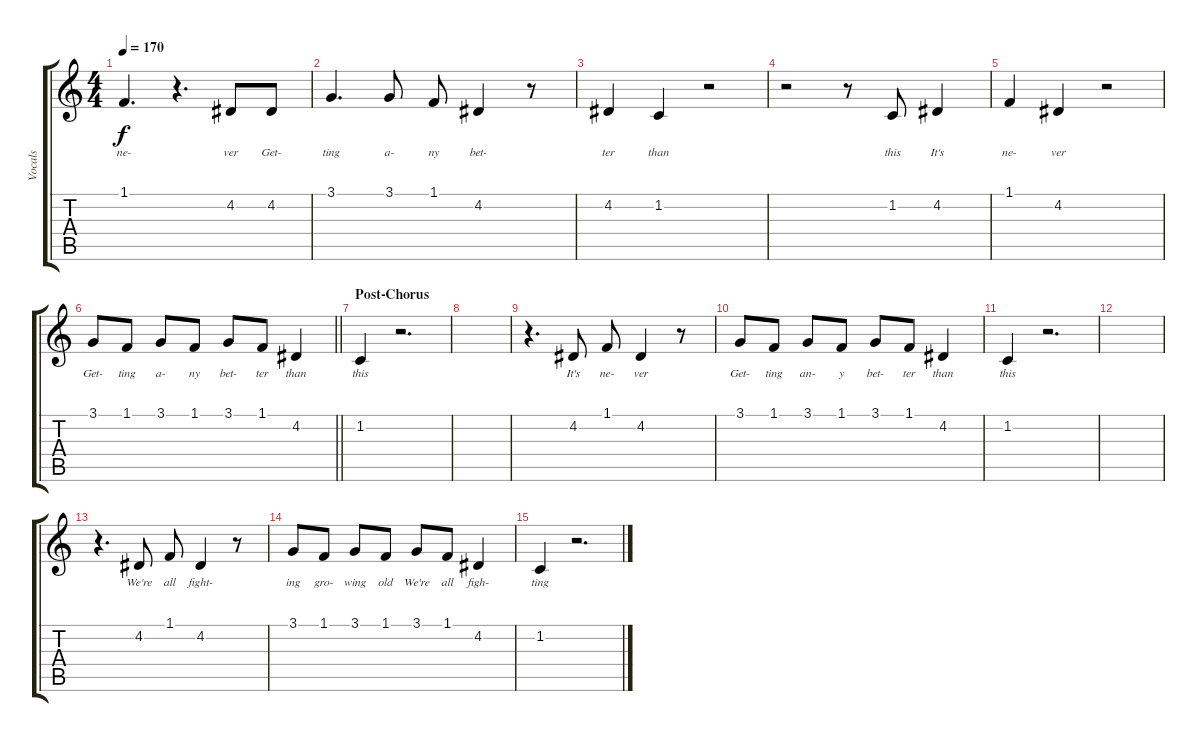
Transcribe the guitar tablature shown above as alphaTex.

\track ("Vocals" "Vocals") {instrument bassoon}
\staff {score tabs}
\tuning (E4 B3 G3 D3 A2 E2) {hide}
\ts (4 4)
\tempo 170
\clef g2
\ks c
1.1.4{d lyrics (0 "ne-") lyrics (1 "") lyrics (2 "") lyrics (3 "") lyrics (4 "") dy f} r.4{d} 4.2.8{lyrics (0 "ver") lyrics (1 "") lyrics (2 "") lyrics (3 "") lyrics (4 "")} 4.2.8{lyrics (0 "Get-") lyrics (1 "") lyrics (2 "") lyrics (3 "") lyrics (4 "")} |
3.1.4{d lyrics (0 "ting") lyrics (1 "") lyrics (2 "") lyrics (3 "") lyrics (4 "")} 3.1.8{lyrics (0 "a-") lyrics (1 "") lyrics (2 "") lyrics (3 "") lyrics (4 "")} 1.1.8{lyrics (0 "ny") lyrics (1 "") lyrics (2 "") lyrics (3 "") lyrics (4 "")} 4.2.4{lyrics (0 "bet-") lyrics (1 "") lyrics (2 "") lyrics (3 "") lyrics (4 "")} r.8 |
4.2.4{lyrics (0 "ter") lyrics (1 "") lyrics (2 "") lyrics (3 "") lyrics (4 "")} 1.2.4{lyrics (0 "than") lyrics (1 "") lyrics (2 "") lyrics (3 "") lyrics (4 "")} r.2 |
r.2 r.8 1.2.8{lyrics (0 "this") lyrics (1 "") lyrics (2 "") lyrics (3 "") lyrics (4 "")} 4.2.4{lyrics (0 "It's") lyrics (1 "") lyrics (2 "") lyrics (3 "") lyrics (4 "")} |
1.1.4{lyrics (0 "ne-") lyrics (1 "") lyrics (2 "") lyrics (3 "") lyrics (4 "")} 4.2.4{lyrics (0 "ver") lyrics (1 "") lyrics (2 "") lyrics (3 "") lyrics (4 "")} r.2 |
\barLineRight lightlight
3.1.8{lyrics (0 "Get-") lyrics (1 "") lyrics (2 "") lyrics (3 "") lyrics (4 "")} 1.1.8{lyrics (0 "ting") lyrics (1 "") lyrics (2 "") lyrics (3 "") lyrics (4 "")} 3.1.8{lyrics (0 "a-") lyrics (1 "") lyrics (2 "") lyrics (3 "") lyrics (4 "")} 1.1.8{lyrics (0 "ny") lyrics (1 "") lyrics (2 "") lyrics (3 "") lyrics (4 "")} 3.1.8{lyrics (0 "bet-") lyrics (1 "") lyrics (2 "") lyrics (3 "") lyrics (4 "")} 1.1.8{lyrics (0 "ter") lyrics (1 "") lyrics (2 "") lyrics (3 "") lyrics (4 "")} 4.2.4{lyrics (0 "than") lyrics (1 "") lyrics (2 "") lyrics (3 "") lyrics (4 "")} |
\section ("" "Post-Chorus")
1.2.4{lyrics (0 "this") lyrics (1 "") lyrics (2 "") lyrics (3 "") lyrics (4 "")} r.2{d} |
|
r.4{d} 4.2.8{lyrics (0 "It's") lyrics (1 "") lyrics (2 "") lyrics (3 "") lyrics (4 "")} 1.1.8{lyrics (0 "ne-") lyrics (1 "") lyrics (2 "") lyrics (3 "") lyrics (4 "")} 4.2.4{lyrics (0 "ver") lyrics (1 "") lyrics (2 "") lyrics (3 "") lyrics (4 "")} r.8 |
3.1.8{lyrics (0 "Get-") lyrics (1 "") lyrics (2 "") lyrics (3 "") lyrics (4 "")} 1.1.8{lyrics (0 "ting") lyrics (1 "") lyrics (2 "") lyrics (3 "") lyrics (4 "")} 3.1.8{lyrics (0 "an-") lyrics (1 "") lyrics (2 "") lyrics (3 "") lyrics (4 "")} 1.1.8{lyrics (0 "y") lyrics (1 "") lyrics (2 "") lyrics (3 "") lyrics (4 "")} 3.1.8{lyrics (0 "bet-") lyrics (1 "") lyrics (2 "") lyrics (3 "") lyrics (4 "")} 1.1.8{lyrics (0 "ter") lyrics (1 "") lyrics (2 "") lyrics (3 "") lyrics (4 "")} 4.2.4{lyrics (0 "than") lyrics (1 "") lyrics (2 "") lyrics (3 "") lyrics (4 "")} |
1.2.4{lyrics (0 "this") lyrics (1 "") lyrics (2 "") lyrics (3 "") lyrics (4 "")} r.2{d} |
|
r.4{d} 4.2.8{lyrics (0 "We're") lyrics (1 "") lyrics (2 "") lyrics (3 "") lyrics (4 "")} 1.1.8{lyrics (0 "all") lyrics (1 "") lyrics (2 "") lyrics (3 "") lyrics (4 "")} 4.2.4{lyrics (0 "fight-") lyrics (1 "") lyrics (2 "") lyrics (3 "") lyrics (4 "")} r.8 |
3.1.8{lyrics (0 "ing") lyrics (1 "") lyrics (2 "") lyrics (3 "") lyrics (4 "")} 1.1.8{lyrics (0 "gro-") lyrics (1 "") lyrics (2 "") lyrics (3 "") lyrics (4 "")} 3.1.8{lyrics (0 "wing") lyrics (1 "") lyrics (2 "") lyrics (3 "") lyrics (4 "")} 1.1.8{lyrics (0 "old") lyrics (1 "") lyrics (2 "") lyrics (3 "") lyrics (4 "")} 3.1.8{lyrics (0 "We're") lyrics (1 "") lyrics (2 "") lyrics (3 "") lyrics (4 "")} 1.1.8{lyrics (0 "all") lyrics (1 "") lyrics (2 "") lyrics (3 "") lyrics (4 "")} 4.2.4{lyrics (0 "figh-") lyrics (1 "") lyrics (2 "") lyrics (3 "") lyrics (4 "")} |
1.2.4{lyrics (0 "ting") lyrics (1 "") lyrics (2 "") lyrics (3 "") lyrics (4 "")} r.2{d}
